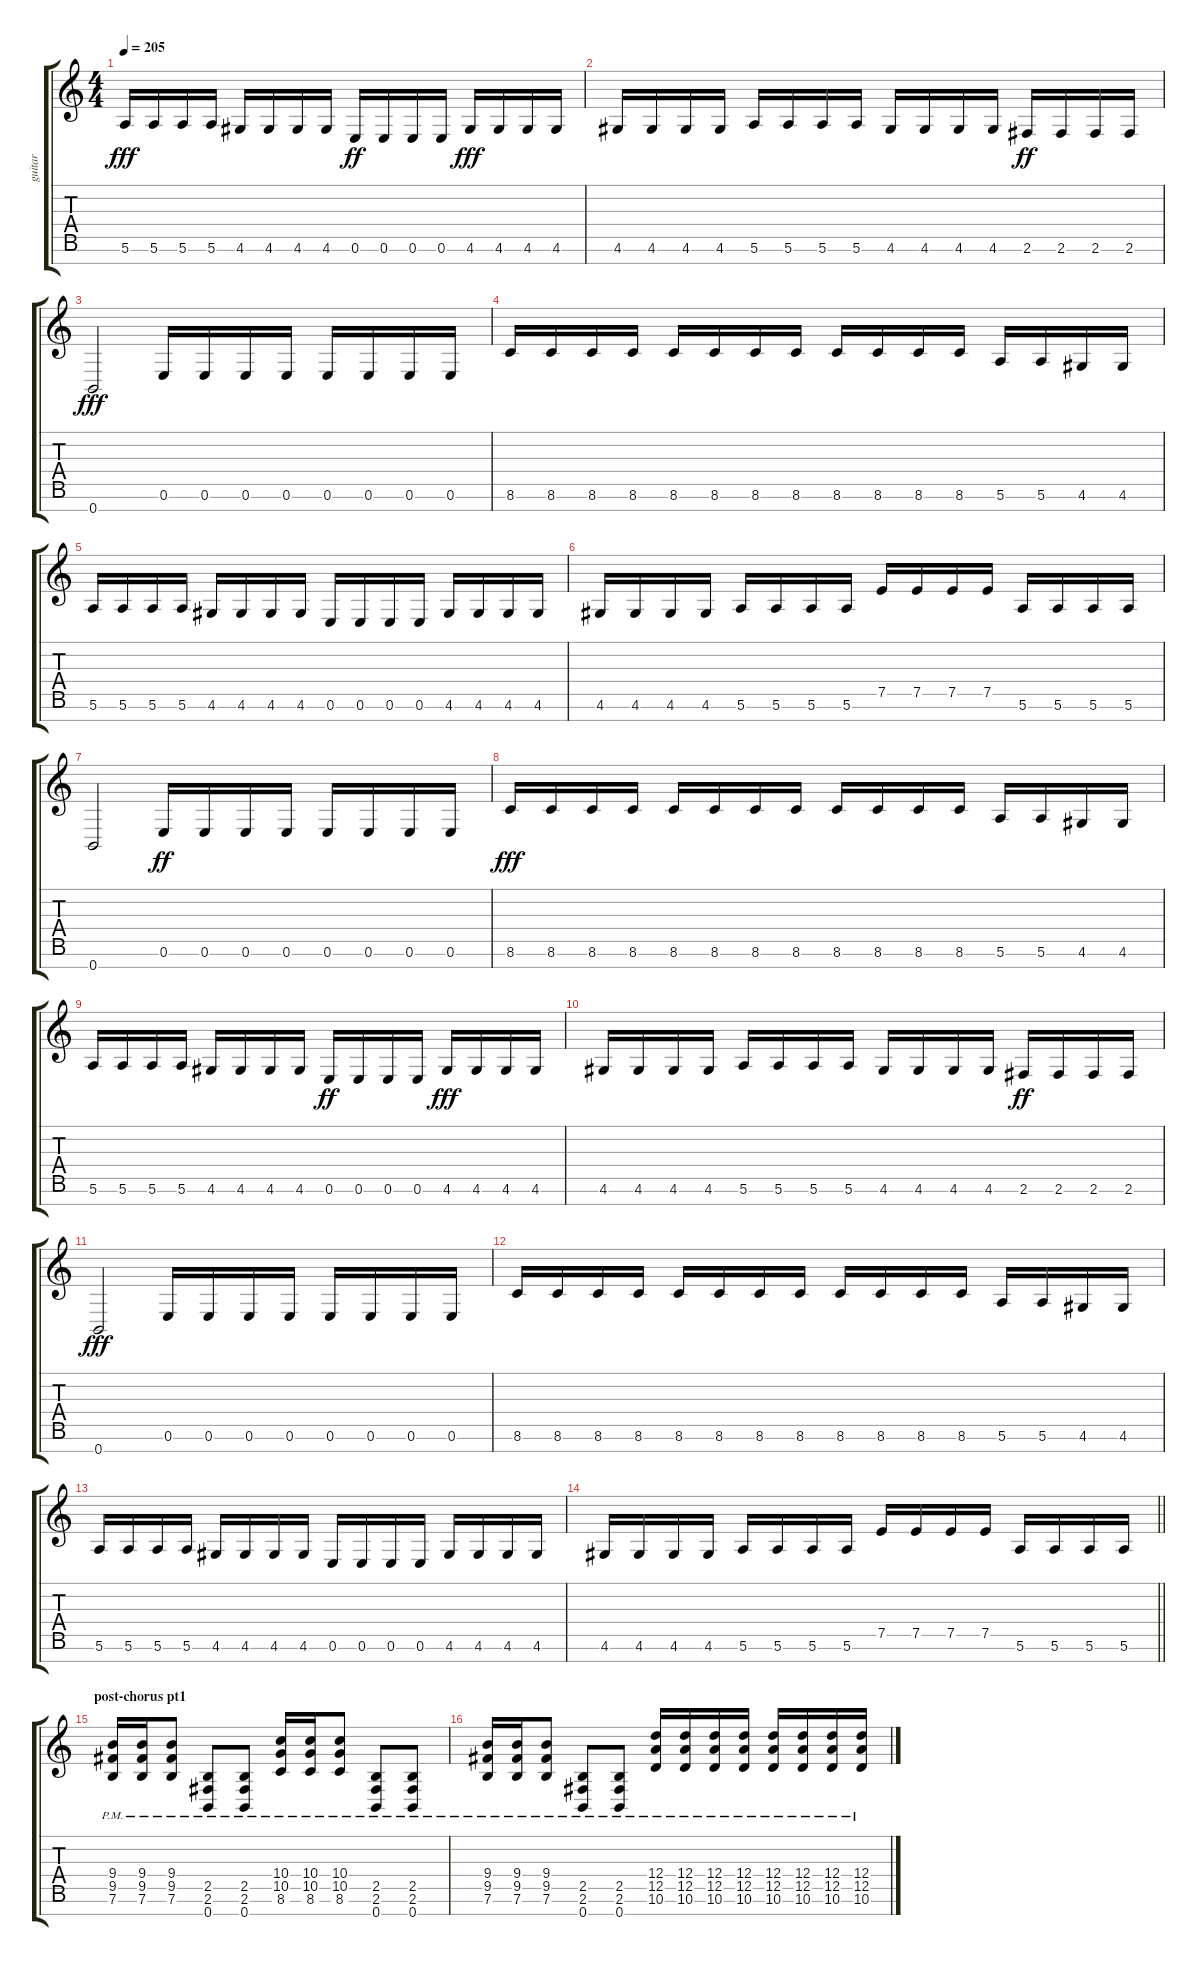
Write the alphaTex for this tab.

\track ("guitar" "guitar") {instrument distortionguitar}
\staff {score tabs}
\tuning (E4 B3 G3 D3 A2 E2 B1) {hide}
\ts (4 4)
\tempo 205
\clef g2
\ks c
5.6.16{dy fff} 5.6.16 5.6.16 5.6.16 4.6.16 4.6.16 4.6.16 4.6.16 0.6.16{dy ff} 0.6.16 0.6.16 0.6.16 4.6.16{dy fff} 4.6.16 4.6.16 4.6.16 |
4.6.16 4.6.16 4.6.16 4.6.16 5.6.16 5.6.16 5.6.16 5.6.16 4.6.16 4.6.16 4.6.16 4.6.16 2.6.16{dy ff} 2.6.16 2.6.16 2.6.16 |
0.7.2{dy fff} 0.6.16 0.6.16 0.6.16 0.6.16 0.6.16 0.6.16 0.6.16 0.6.16 |
8.6.16 8.6.16 8.6.16 8.6.16 8.6.16 8.6.16 8.6.16 8.6.16 8.6.16 8.6.16 8.6.16 8.6.16 5.6.16 5.6.16 4.6.16 4.6.16 |
5.6.16 5.6.16 5.6.16 5.6.16 4.6.16 4.6.16 4.6.16 4.6.16 0.6.16 0.6.16 0.6.16 0.6.16 4.6.16 4.6.16 4.6.16 4.6.16 |
4.6.16 4.6.16 4.6.16 4.6.16 5.6.16 5.6.16 5.6.16 5.6.16 7.5.16 7.5.16 7.5.16 7.5.16 5.6.16 5.6.16 5.6.16 5.6.16 |
0.7.2 0.6.16{dy ff} 0.6.16 0.6.16 0.6.16 0.6.16 0.6.16 0.6.16 0.6.16 |
8.6.16{dy fff} 8.6.16 8.6.16 8.6.16 8.6.16 8.6.16 8.6.16 8.6.16 8.6.16 8.6.16 8.6.16 8.6.16 5.6.16 5.6.16 4.6.16 4.6.16 |
5.6.16 5.6.16 5.6.16 5.6.16 4.6.16 4.6.16 4.6.16 4.6.16 0.6.16{dy ff} 0.6.16 0.6.16 0.6.16 4.6.16{dy fff} 4.6.16 4.6.16 4.6.16 |
4.6.16 4.6.16 4.6.16 4.6.16 5.6.16 5.6.16 5.6.16 5.6.16 4.6.16 4.6.16 4.6.16 4.6.16 2.6.16{dy ff} 2.6.16 2.6.16 2.6.16 |
0.7.2{dy fff} 0.6.16 0.6.16 0.6.16 0.6.16 0.6.16 0.6.16 0.6.16 0.6.16 |
8.6.16 8.6.16 8.6.16 8.6.16 8.6.16 8.6.16 8.6.16 8.6.16 8.6.16 8.6.16 8.6.16 8.6.16 5.6.16 5.6.16 4.6.16 4.6.16 |
5.6.16 5.6.16 5.6.16 5.6.16 4.6.16 4.6.16 4.6.16 4.6.16 0.6.16 0.6.16 0.6.16 0.6.16 4.6.16 4.6.16 4.6.16 4.6.16 |
\barLineRight lightlight
4.6.16 4.6.16 4.6.16 4.6.16 5.6.16 5.6.16 5.6.16 5.6.16 7.5.16 7.5.16 7.5.16 7.5.16 5.6.16 5.6.16 5.6.16 5.6.16 |
\section ("" "post-chorus pt1")
(9.4{pm} 9.5{pm} 7.6{pm}).16 (9.4{pm} 9.5{pm} 7.6{pm}).16 (9.4{pm} 9.5{pm} 7.6{pm}).8 (2.5{pm} 2.6{pm} 0.7{pm}).8 (2.5{pm} 2.6{pm} 0.7{pm}).8 (10.4{pm} 10.5{pm} 8.6{pm}).16 (10.4{pm} 10.5{pm} 8.6{pm}).16 (10.4{pm} 10.5{pm} 8.6{pm}).8 (2.5{pm} 2.6{pm} 0.7{pm}).8 (2.5{pm} 2.6{pm} 0.7{pm}).8 |
(9.4{pm} 9.5{pm} 7.6{pm}).16 (9.4{pm} 9.5{pm} 7.6{pm}).16 (9.4{pm} 9.5{pm} 7.6{pm}).8 (2.5{pm} 2.6{pm} 0.7{pm}).8 (2.5{pm} 2.6{pm} 0.7{pm}).8 (12.4{pm} 12.5{pm} 10.6{pm}).16 (12.4{pm} 12.5{pm} 10.6{pm}).16 (12.4{pm} 12.5{pm} 10.6{pm}).16 (12.4{pm} 12.5{pm} 10.6{pm}).16 (12.4{pm} 12.5{pm} 10.6{pm}).16 (12.4{pm} 12.5{pm} 10.6{pm}).16 (12.4{pm} 12.5{pm} 10.6{pm}).16 (12.4{pm} 12.5{pm} 10.6{pm}).16
